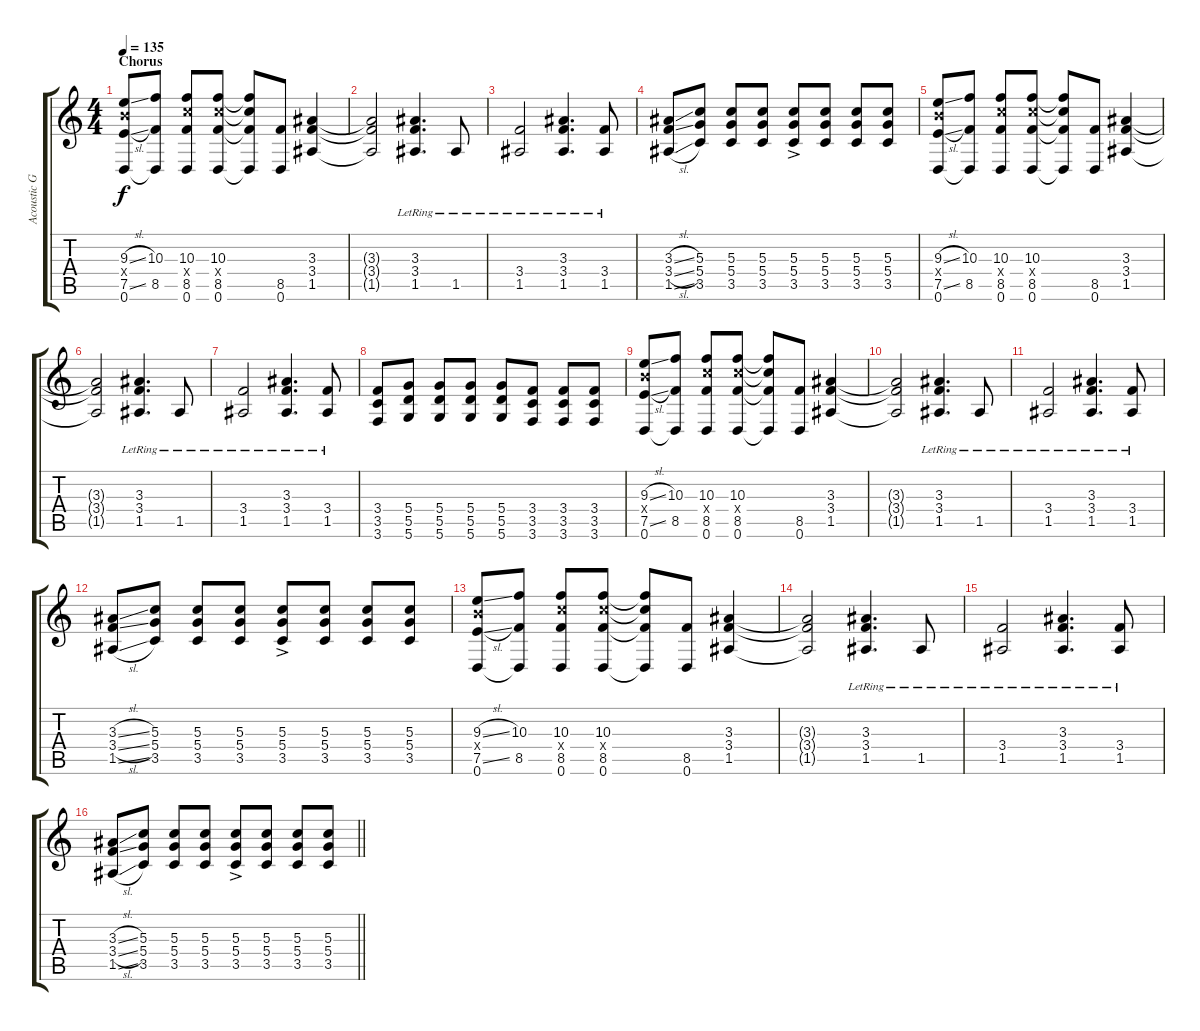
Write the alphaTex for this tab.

\track ("Acoustic Guitar 1" "Acoustic G") {instrument acousticguitarsteel}
\staff {score tabs}
\tuning (E4 B3 G3 D3 A2 D2) {hide}
\ts (4 4)
\section ("" "Chorus")
\tempo 135
\clef g2
\ks c
(9.3{sl} 9.4{x} 7.5{sl} 0.6).8{dy f} (10.3 8.5 0.6{t}).8 (10.3 10.4{x} 8.5 0.6).8 (10.3 10.4{x} 8.5 0.6).8 (10.3{t} 10.4{t} 8.5{t} 0.6{t}).8 (8.5 0.6).8 (3.3 3.4 1.5).4 |
(3.3{t} 3.4{t} 1.5{t}).2 (3.3{lr} 3.4{lr} 1.5{lr}).4{d} 1.5{lr}.8 |
(3.4{lr} 1.5{lr}).2 (3.3{lr} 3.4{lr} 1.5{lr}).4{d} (3.4{lr} 1.5{lr}).8 |
(3.3{sl} 3.4{sl} 1.5{sl}).8 (5.3 5.4 3.5).8 (5.3 5.4 3.5).8 (5.3 5.4 3.5).8 (5.3{ac} 5.4{ac} 3.5{ac}).8 (5.3 5.4 3.5).8 (5.3 5.4 3.5).8 (5.3 5.4 3.5).8 |
(9.3{sl} 9.4{x} 7.5{sl} 0.6).8 (10.3 8.5 0.6{t}).8 (10.3 10.4{x} 8.5 0.6).8 (10.3 10.4{x} 8.5 0.6).8 (10.3{t} 10.4{t} 8.5{t} 0.6{t}).8 (8.5 0.6).8 (3.3 3.4 1.5).4 |
(3.3{t} 3.4{t} 1.5{t}).2 (3.3{lr} 3.4{lr} 1.5{lr}).4{d} 1.5{lr}.8 |
(3.4{lr} 1.5{lr}).2 (3.3{lr} 3.4{lr} 1.5{lr}).4{d} (3.4{lr} 1.5{lr}).8 |
(3.4 3.5 3.6).8 (5.4 5.5 5.6).8 (5.4 5.5 5.6).8 (5.4 5.5 5.6).8 (5.4 5.5 5.6).8 (3.4 3.5 3.6).8 (3.4 3.5 3.6).8 (3.4 3.5 3.6).8 |
(9.3{sl} 9.4{x} 7.5{sl} 0.6).8 (10.3 8.5 0.6{t}).8 (10.3 10.4{x} 8.5 0.6).8 (10.3 10.4{x} 8.5 0.6).8 (10.3{t} 10.4{t} 8.5{t} 0.6{t}).8 (8.5 0.6).8 (3.3 3.4 1.5).4 |
(3.3{t} 3.4{t} 1.5{t}).2 (3.3{lr} 3.4{lr} 1.5{lr}).4{d} 1.5{lr}.8 |
(3.4{lr} 1.5{lr}).2 (3.3{lr} 3.4{lr} 1.5{lr}).4{d} (3.4{lr} 1.5{lr}).8 |
(3.3{sl} 3.4{sl} 1.5{sl}).8 (5.3 5.4 3.5).8 (5.3 5.4 3.5).8 (5.3 5.4 3.5).8 (5.3{ac} 5.4{ac} 3.5{ac}).8 (5.3 5.4 3.5).8 (5.3 5.4 3.5).8 (5.3 5.4 3.5).8 |
(9.3{sl} 9.4{x} 7.5{sl} 0.6).8 (10.3 8.5 0.6{t}).8 (10.3 10.4{x} 8.5 0.6).8 (10.3 10.4{x} 8.5 0.6).8 (10.3{t} 10.4{t} 8.5{t} 0.6{t}).8 (8.5 0.6).8 (3.3 3.4 1.5).4 |
(3.3{t} 3.4{t} 1.5{t}).2 (3.3{lr} 3.4{lr} 1.5{lr}).4{d} 1.5{lr}.8 |
(3.4{lr} 1.5{lr}).2 (3.3{lr} 3.4{lr} 1.5{lr}).4{d} (3.4{lr} 1.5{lr}).8 |
\barLineRight lightlight
(3.3{sl} 3.4{sl} 1.5{sl}).8 (5.3 5.4 3.5).8 (5.3 5.4 3.5).8 (5.3 5.4 3.5).8 (5.3{ac} 5.4{ac} 3.5{ac}).8 (5.3 5.4 3.5).8 (5.3 5.4 3.5).8 (5.3 5.4 3.5).8
